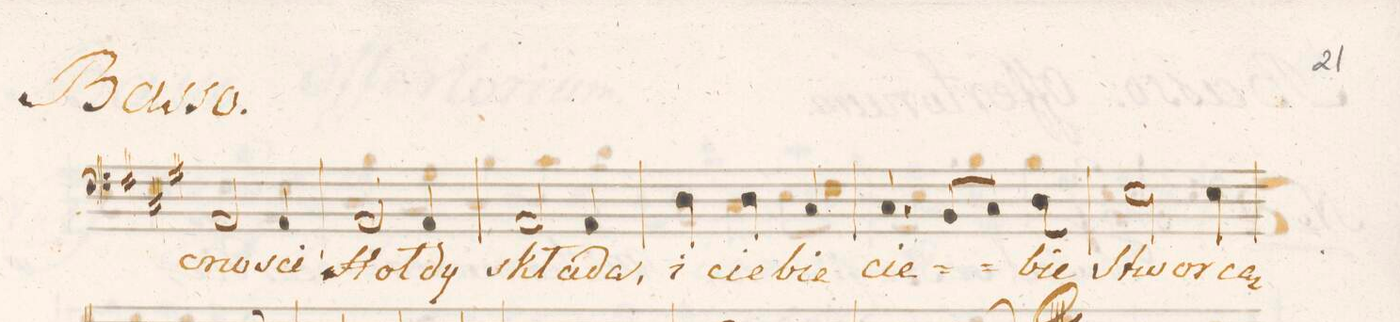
**kern	**text
*I"Basso.	*
*clefF4	*
*k[f#c#g#]	*
*M3/4	*
2AA/	-cno-
4AA/	-sci
=79	=79
2AA/	Hoł-
4AA/	-dy
=80	=80
2AA/	skła-
4AA/	-da,
=81	=81
4D\	i
4D\	cie-
4C#/	-bie
=82	=82
4.C#/	cie-
8BB/L	.
8C#/J	.
8D\	-bie
=83	=83
2E\	ſtwor-
4E\	-cą
=84	=84
*-	*-
